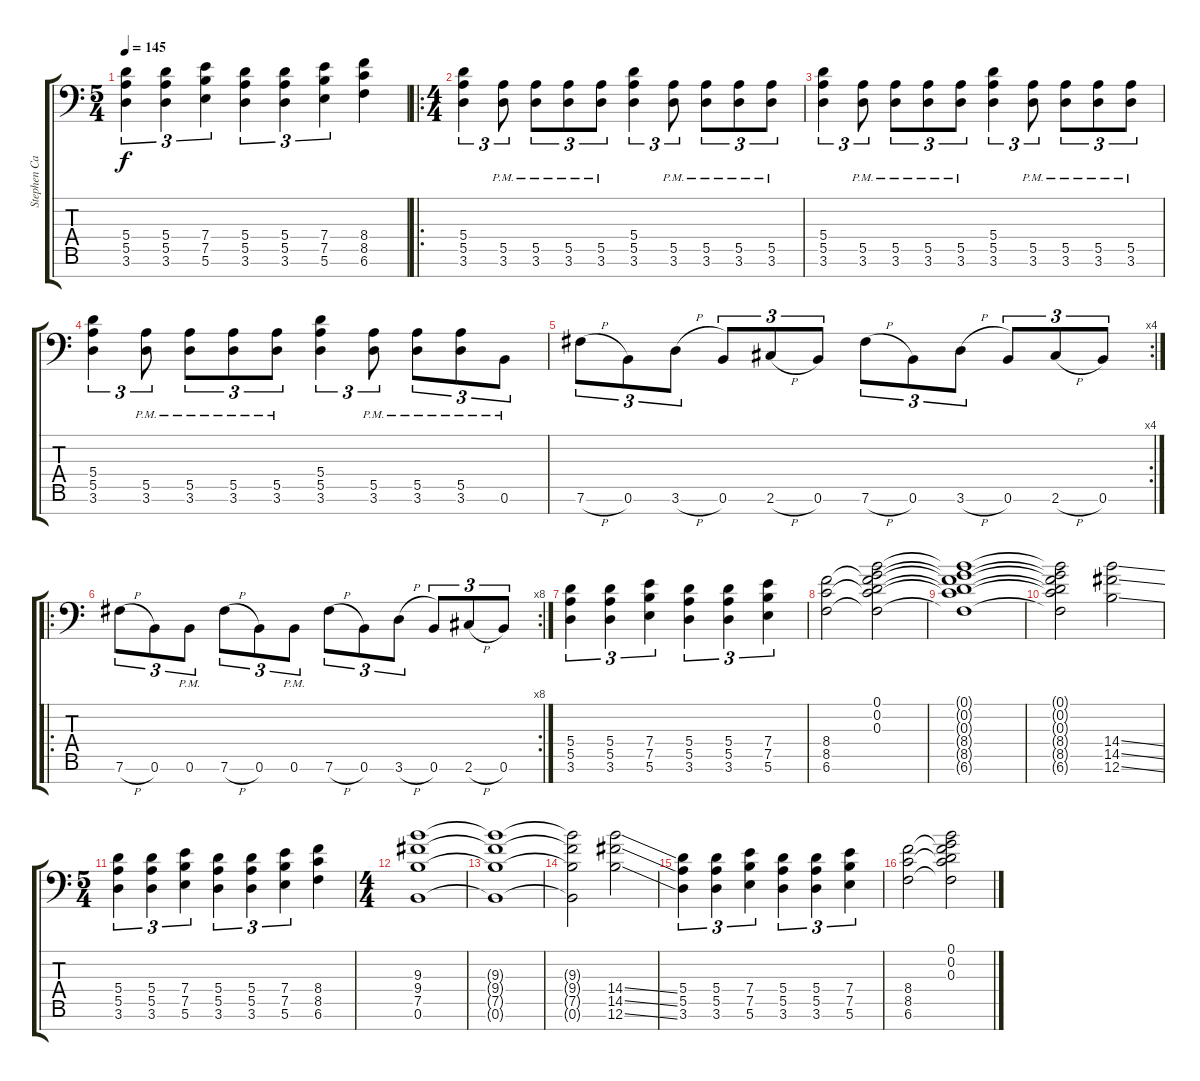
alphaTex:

\track ("Stephen Carpenter" "Stephen Ca") {instrument distortionguitar}
\staff {score tabs}
\tuning (B3 G3 D3 A2 E2 B1 Gb1) {hide}
\ts (5 4)
\tempo 145
\clef f4
\ks c
(5.4 5.5 3.6).4{tu (3 2) dy f} (5.4 5.5 3.6).4{tu (3 2)} (7.4 7.5 5.6).4{tu (3 2)} (5.4 5.5 3.6).4{tu (3 2)} (5.4 5.5 3.6).4{tu (3 2)} (7.4 7.5 5.6).4{tu (3 2)} (8.4 8.5 6.6).4 |
\ro
\ts (4 4)
(5.4 5.5 3.6).4{tu (3 2)} (5.5{pm} 3.6{pm}).8{tu (3 2)} (5.5{pm} 3.6{pm}).8{tu (3 2)} (5.5{pm} 3.6{pm}).8{tu (3 2)} (5.5{pm} 3.6{pm}).8{tu (3 2)} (5.4 5.5 3.6).4{tu (3 2)} (5.5{pm} 3.6{pm}).8{tu (3 2)} (5.5{pm} 3.6{pm}).8{tu (3 2)} (5.5{pm} 3.6{pm}).8{tu (3 2)} (5.5{pm} 3.6{pm}).8{tu (3 2)} |
(5.4 5.5 3.6).4{tu (3 2)} (5.5{pm} 3.6{pm}).8{tu (3 2)} (5.5{pm} 3.6{pm}).8{tu (3 2)} (5.5{pm} 3.6{pm}).8{tu (3 2)} (5.5{pm} 3.6{pm}).8{tu (3 2)} (5.4 5.5 3.6).4{tu (3 2)} (5.5{pm} 3.6{pm}).8{tu (3 2)} (5.5{pm} 3.6{pm}).8{tu (3 2)} (5.5{pm} 3.6{pm}).8{tu (3 2)} (5.5{pm} 3.6{pm}).8{tu (3 2)} |
(5.4 5.5 3.6).4{tu (3 2)} (5.5{pm} 3.6{pm}).8{tu (3 2)} (5.5{pm} 3.6{pm}).8{tu (3 2)} (5.5{pm} 3.6{pm}).8{tu (3 2)} (5.5{pm} 3.6{pm}).8{tu (3 2)} (5.4 5.5 3.6).4{tu (3 2)} (5.5{pm} 3.6{pm}).8{tu (3 2)} (5.5{pm} 3.6{pm}).8{tu (3 2)} (5.5{pm} 3.6{pm}).8{tu (3 2)} 0.6{pm}.8{tu (3 2)} |
\rc 4
7.6{h}.8{tu (3 2)} 0.6.8{tu (3 2)} 3.6{h}.8{tu (3 2)} 0.6.8{tu (3 2)} 2.6{h}.8{tu (3 2)} 0.6.8{tu (3 2)} 7.6{h}.8{tu (3 2)} 0.6.8{tu (3 2)} 3.6{h}.8{tu (3 2)} 0.6.8{tu (3 2)} 2.6{h}.8{tu (3 2)} 0.6.8{tu (3 2)} |
\ro
\rc 8
7.6{h}.8{tu (3 2)} 0.6.8{tu (3 2)} 0.6{pm}.8{tu (3 2)} 7.6{h}.8{tu (3 2)} 0.6.8{tu (3 2)} 0.6{pm}.8{tu (3 2)} 7.6{h}.8{tu (3 2)} 0.6.8{tu (3 2)} 3.6{h}.8{tu (3 2)} 0.6.8{tu (3 2)} 2.6{h}.8{tu (3 2)} 0.6.8{tu (3 2)} |
(5.4 5.5 3.6).4{tu (3 2)} (5.4 5.5 3.6).4{tu (3 2)} (7.4 7.5 5.6).4{tu (3 2)} (5.4 5.5 3.6).4{tu (3 2)} (5.4 5.5 3.6).4{tu (3 2)} (7.4 7.5 5.6).4{tu (3 2)} |
(8.4 8.5 6.6).2 (0.1 0.2 0.3 8.4{t} 8.5{t} 6.6{t}).2 |
(0.1{t} 0.2{t} 0.3{t} 8.4{t} 8.5{t} 6.6{t}).1 |
(0.1{t} 0.2{t} 0.3{t} 8.4{t} 8.5{t} 6.6{t}).2 (14.4{ss} 14.5{ss} 12.6{ss}).2 |
\ts (5 4)
(5.4 5.5 3.6).4{tu (3 2)} (5.4 5.5 3.6).4{tu (3 2)} (7.4 7.5 5.6).4{tu (3 2)} (5.4 5.5 3.6).4{tu (3 2)} (5.4 5.5 3.6).4{tu (3 2)} (7.4 7.5 5.6).4{tu (3 2)} (8.4 8.5 6.6).4 |
\ts (4 4)
(9.3 9.4 7.5 0.6).1 |
(9.3{t} 9.4{t} 7.5{t} 0.6{t}).1 |
(9.3{t} 9.4{t} 7.5{t} 0.6{t}).2 (14.4{ss} 14.5{ss} 12.6{ss}).2 |
(5.4 5.5 3.6).4{tu (3 2)} (5.4 5.5 3.6).4{tu (3 2)} (7.4 7.5 5.6).4{tu (3 2)} (5.4 5.5 3.6).4{tu (3 2)} (5.4 5.5 3.6).4{tu (3 2)} (7.4 7.5 5.6).4{tu (3 2)} |
(8.4 8.5 6.6).2 (0.1 0.2 0.3 8.4{t} 8.5{t} 6.6{t}).2
